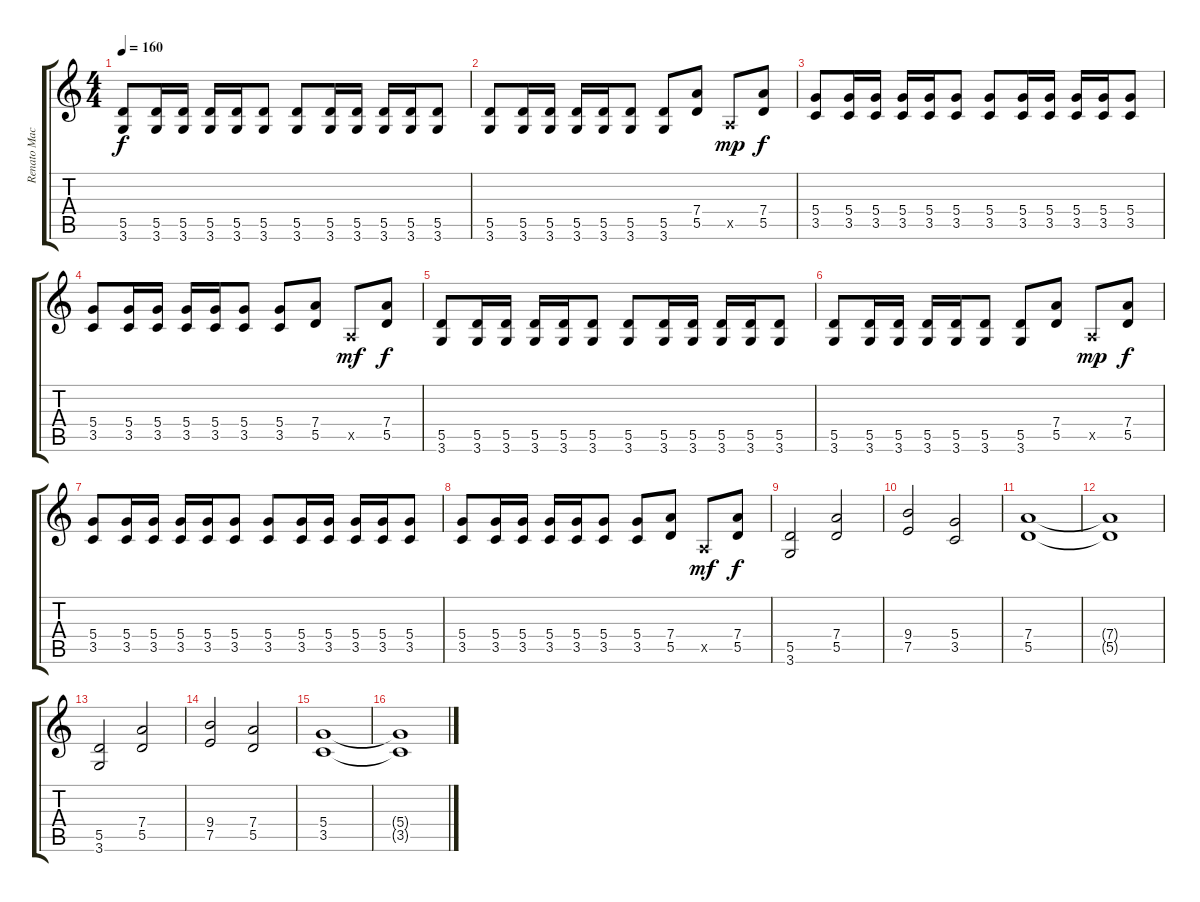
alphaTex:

\track ("Renato Machado" "Renato Mac") {instrument overdrivenguitar}
\staff {score tabs}
\tuning (E4 B3 G3 D3 A2 E2) {hide}
\ts (4 4)
\tempo 160
\clef g2
\ks c
(5.5 3.6).8{dy f} (5.5 3.6).16 (5.5 3.6).16 (5.5 3.6).16 (5.5 3.6).16 (5.5 3.6).8 (5.5 3.6).8 (5.5 3.6).16 (5.5 3.6).16 (5.5 3.6).16 (5.5 3.6).16 (5.5 3.6).8 |
(5.5 3.6).8 (5.5 3.6).16 (5.5 3.6).16 (5.5 3.6).16 (5.5 3.6).16 (5.5 3.6).8 (5.5 3.6).8 (7.4 5.5).8 0.5{x}.8{dy mp} (7.4 5.5).8{dy f} |
(5.4 3.5).8 (5.4 3.5).16 (5.4 3.5).16 (5.4 3.5).16 (5.4 3.5).16 (5.4 3.5).8 (5.4 3.5).8 (5.4 3.5).16 (5.4 3.5).16 (5.4 3.5).16 (5.4 3.5).16 (5.4 3.5).8 |
(5.4 3.5).8 (5.4 3.5).16 (5.4 3.5).16 (5.4 3.5).16 (5.4 3.5).16 (5.4 3.5).8 (5.4 3.5).8 (7.4 5.5).8 0.5{x}.8{dy mf} (7.4 5.5).8{dy f} |
(5.5 3.6).8 (5.5 3.6).16 (5.5 3.6).16 (5.5 3.6).16 (5.5 3.6).16 (5.5 3.6).8 (5.5 3.6).8 (5.5 3.6).16 (5.5 3.6).16 (5.5 3.6).16 (5.5 3.6).16 (5.5 3.6).8 |
(5.5 3.6).8 (5.5 3.6).16 (5.5 3.6).16 (5.5 3.6).16 (5.5 3.6).16 (5.5 3.6).8 (5.5 3.6).8 (7.4 5.5).8 0.5{x}.8{dy mp} (7.4 5.5).8{dy f} |
(5.4 3.5).8 (5.4 3.5).16 (5.4 3.5).16 (5.4 3.5).16 (5.4 3.5).16 (5.4 3.5).8 (5.4 3.5).8 (5.4 3.5).16 (5.4 3.5).16 (5.4 3.5).16 (5.4 3.5).16 (5.4 3.5).8 |
(5.4 3.5).8 (5.4 3.5).16 (5.4 3.5).16 (5.4 3.5).16 (5.4 3.5).16 (5.4 3.5).8 (5.4 3.5).8 (7.4 5.5).8 0.5{x}.8{dy mf} (7.4 5.5).8{dy f} |
(5.5 3.6).2 (7.4 5.5).2 |
(9.4 7.5).2 (5.4 3.5).2 |
(7.4 5.5).1 |
(7.4{t} 5.5{t}).1 |
(5.5 3.6).2 (7.4 5.5).2 |
(9.4 7.5).2 (7.4 5.5).2 |
(5.4 3.5).1 |
(5.4{t} 3.5{t}).1
